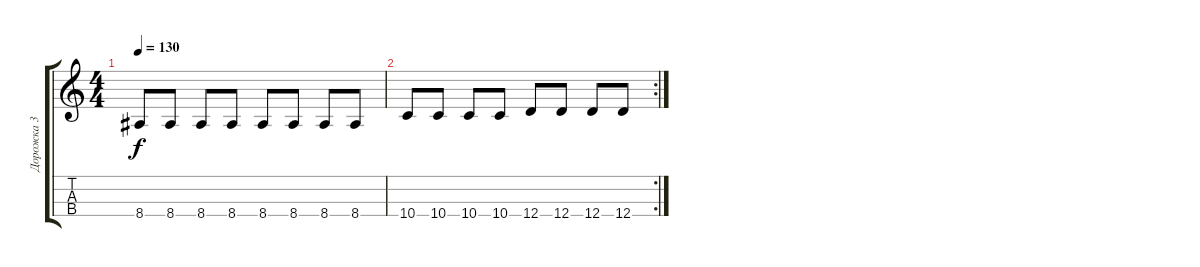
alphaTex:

\track ("Дорожка 3" "Дорожка 3") {instrument slapbass1}
\staff {score tabs}
\tuning (G3 D3 A2 D2) {hide}
\ts (4 4)
\tempo 130
\clef g2
\ks c
8.4.8{dy f} 8.4.8 8.4.8 8.4.8 8.4.8 8.4.8 8.4.8 8.4.8 |
\rc 2
10.4.8 10.4.8 10.4.8 10.4.8 12.4.8 12.4.8 12.4.8 12.4.8
